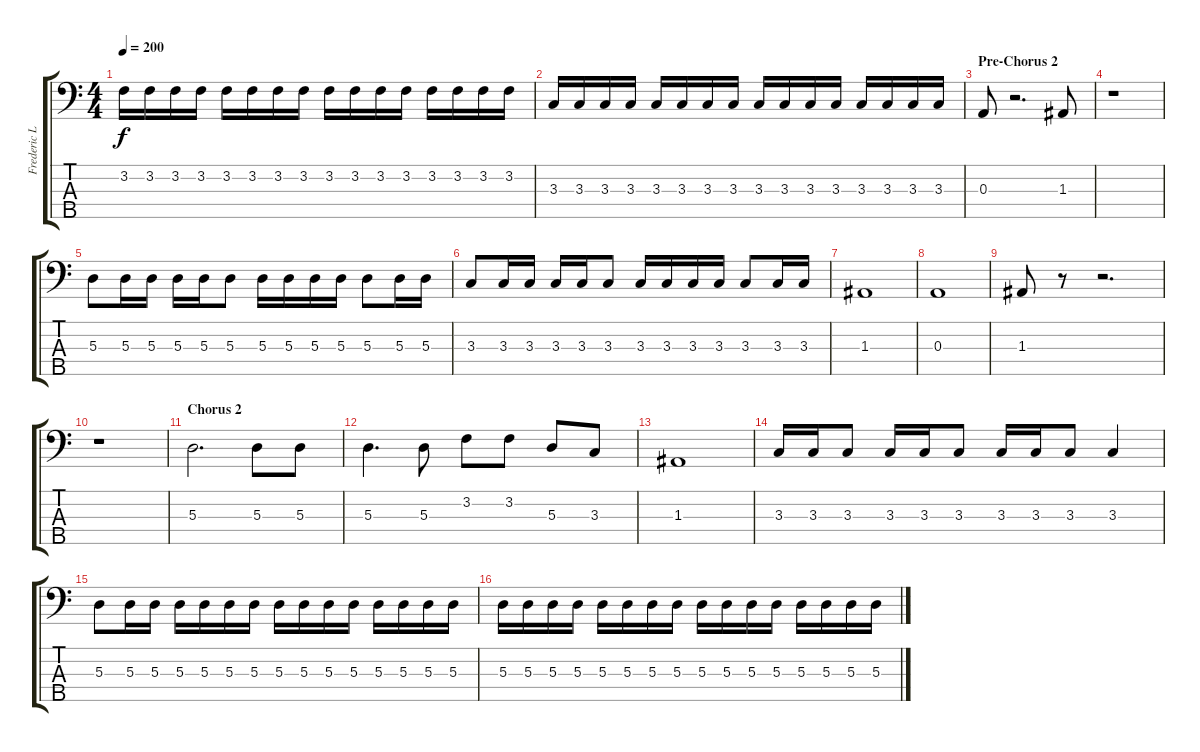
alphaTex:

\track ("Frederic Leclercq | Bass" "Frederic L") {instrument electricbassfinger}
\staff {score tabs}
\tuning (G2 D2 A1 E1 B0) {hide}
\ts (4 4)
\tempo 200
\clef f4
\ks c
3.2.16{dy f} 3.2.16 3.2.16 3.2.16 3.2.16 3.2.16 3.2.16 3.2.16 3.2.16 3.2.16 3.2.16 3.2.16 3.2.16 3.2.16 3.2.16 3.2.16 |
3.3.16 3.3.16 3.3.16 3.3.16 3.3.16 3.3.16 3.3.16 3.3.16 3.3.16 3.3.16 3.3.16 3.3.16 3.3.16 3.3.16 3.3.16 3.3.16 |
\section ("" "Pre-Chorus 2")
0.3.8 r.2{d} 1.3.8 |
r.1 |
5.3.8 5.3.16 5.3.16 5.3.16 5.3.16 5.3.8 5.3.16 5.3.16 5.3.16 5.3.16 5.3.8 5.3.16 5.3.16 |
3.3.8 3.3.16 3.3.16 3.3.16 3.3.16 3.3.8 3.3.16 3.3.16 3.3.16 3.3.16 3.3.8 3.3.16 3.3.16 |
1.3.1 |
0.3.1 |
1.3.8 r.8 r.2{d} |
r.1 |
\section ("" "Chorus 2")
5.3.2{d} 5.3.8 5.3.8 |
5.3.4{d} 5.3.8 3.2.8 3.2.8 5.3.8 3.3.8 |
1.3.1 |
3.3.16 3.3.16 3.3.8 3.3.16 3.3.16 3.3.8 3.3.16 3.3.16 3.3.8 3.3.4 |
5.3.8 5.3.16 5.3.16 5.3.16 5.3.16 5.3.16 5.3.16 5.3.16 5.3.16 5.3.16 5.3.16 5.3.16 5.3.16 5.3.16 5.3.16 |
5.3.16 5.3.16 5.3.16 5.3.16 5.3.16 5.3.16 5.3.16 5.3.16 5.3.16 5.3.16 5.3.16 5.3.16 5.3.16 5.3.16 5.3.16 5.3.16
